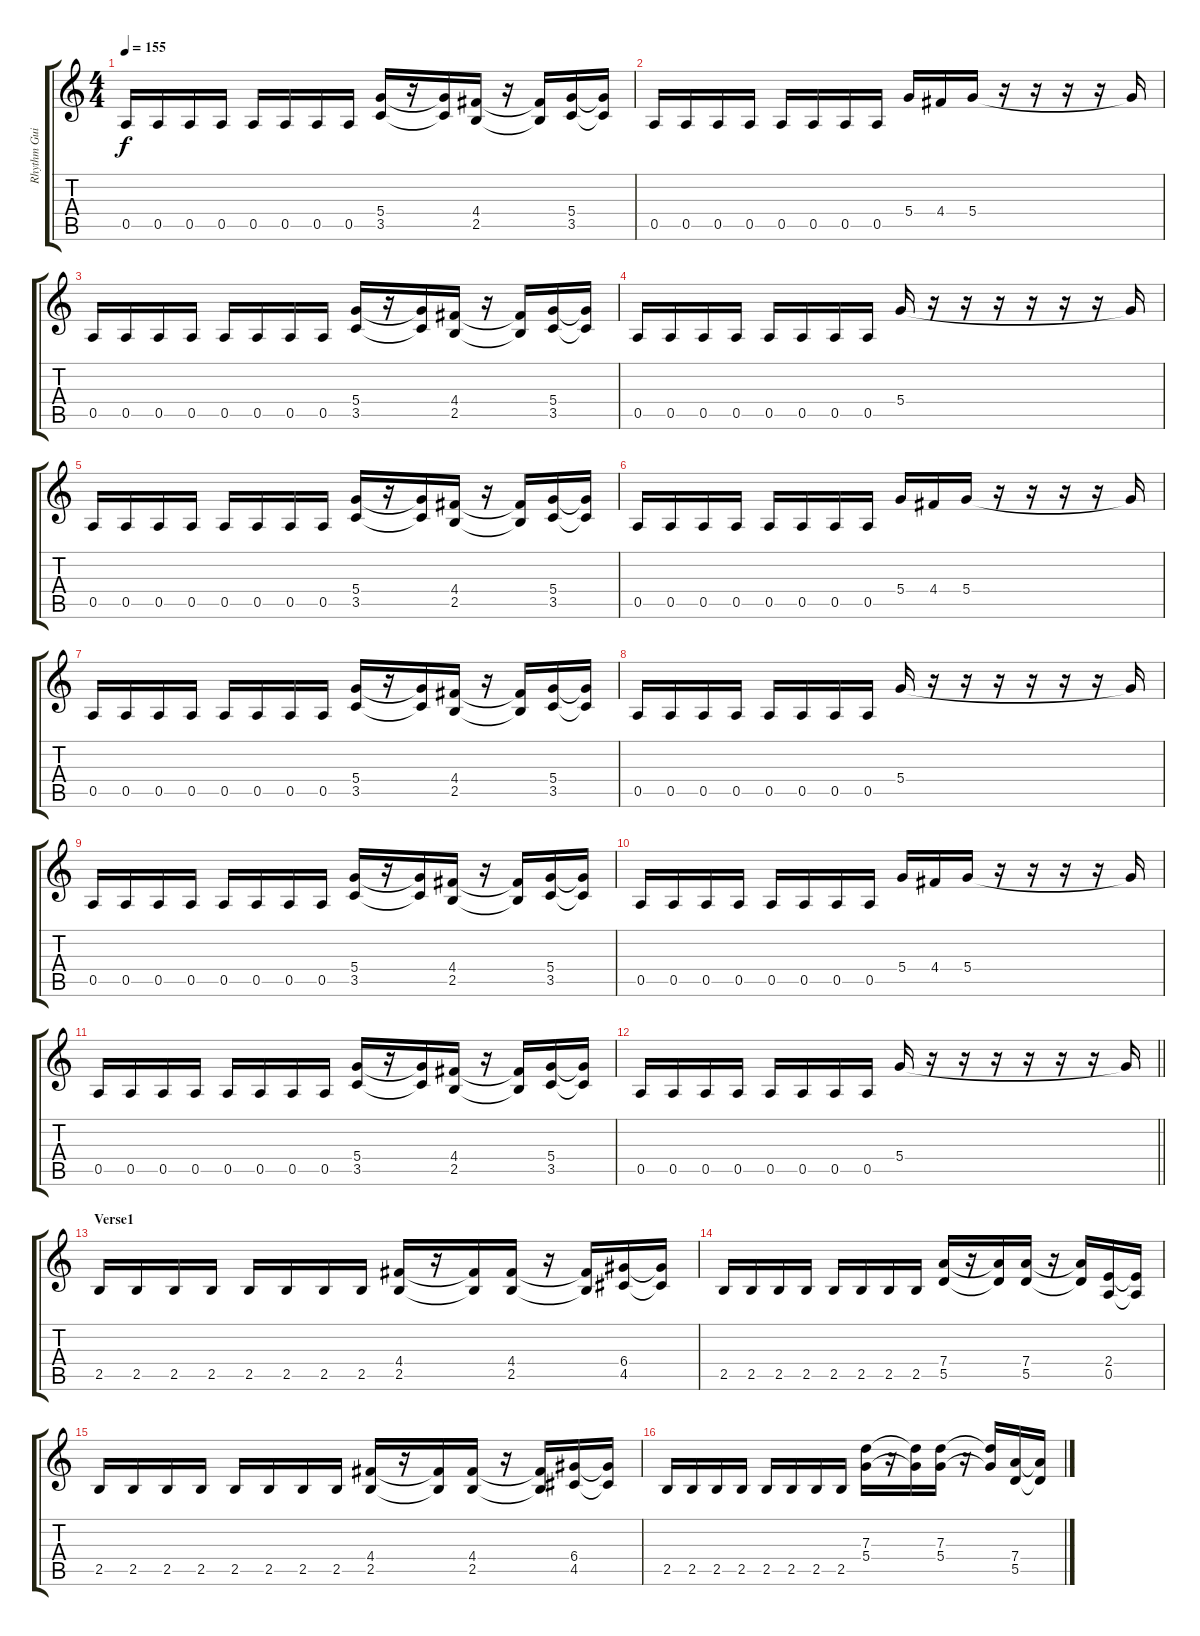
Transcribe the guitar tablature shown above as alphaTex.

\track ("Rhythm Guitar" "Rhythm Gui") {instrument distortionguitar}
\staff {score tabs}
\tuning (E4 B3 G3 D3 A2 E2) {hide}
\ts (4 4)
\tempo 155
\clef g2
\ks c
0.5.16{dy f instrument distortionguitar} 0.5.16 0.5.16 0.5.16 0.5.16 0.5.16 0.5.16 0.5.16 (5.4 3.5).16 r.16 (5.4{t} 3.5{t}).16 (4.4 2.5).16 r.16 (4.4{t} 2.5{t}).16 (5.4 3.5).16 (5.4{t} 3.5{t}).16 |
0.5.16 0.5.16 0.5.16 0.5.16 0.5.16 0.5.16 0.5.16 0.5.16 5.4.16 4.4.16 5.4.16 r.16 r.16 r.16 r.16 5.4{t}.16 |
0.5.16 0.5.16 0.5.16 0.5.16 0.5.16 0.5.16 0.5.16 0.5.16 (5.4 3.5).16 r.16 (5.4{t} 3.5{t}).16 (4.4 2.5).16 r.16 (4.4{t} 2.5{t}).16 (5.4 3.5).16 (5.4{t} 3.5{t}).16 |
0.5.16 0.5.16 0.5.16 0.5.16 0.5.16 0.5.16 0.5.16 0.5.16 5.4.16 r.16 r.16 r.16 r.16 r.16 r.16 5.4{t}.16 |
0.5.16 0.5.16 0.5.16 0.5.16 0.5.16 0.5.16 0.5.16 0.5.16 (5.4 3.5).16 r.16 (5.4{t} 3.5{t}).16 (4.4 2.5).16 r.16 (4.4{t} 2.5{t}).16 (5.4 3.5).16 (5.4{t} 3.5{t}).16 |
0.5.16 0.5.16 0.5.16 0.5.16 0.5.16 0.5.16 0.5.16 0.5.16 5.4.16 4.4.16 5.4.16 r.16 r.16 r.16 r.16 5.4{t}.16 |
0.5.16 0.5.16 0.5.16 0.5.16 0.5.16 0.5.16 0.5.16 0.5.16 (5.4 3.5).16 r.16 (5.4{t} 3.5{t}).16 (4.4 2.5).16 r.16 (4.4{t} 2.5{t}).16 (5.4 3.5).16 (5.4{t} 3.5{t}).16 |
0.5.16 0.5.16 0.5.16 0.5.16 0.5.16 0.5.16 0.5.16 0.5.16 5.4.16 r.16 r.16 r.16 r.16 r.16 r.16 5.4{t}.16 |
0.5.16 0.5.16 0.5.16 0.5.16 0.5.16 0.5.16 0.5.16 0.5.16 (5.4 3.5).16 r.16 (5.4{t} 3.5{t}).16 (4.4 2.5).16 r.16 (4.4{t} 2.5{t}).16 (5.4 3.5).16 (5.4{t} 3.5{t}).16 |
0.5.16 0.5.16 0.5.16 0.5.16 0.5.16 0.5.16 0.5.16 0.5.16 5.4.16 4.4.16 5.4.16 r.16 r.16 r.16 r.16 5.4{t}.16 |
0.5.16 0.5.16 0.5.16 0.5.16 0.5.16 0.5.16 0.5.16 0.5.16 (5.4 3.5).16 r.16 (5.4{t} 3.5{t}).16 (4.4 2.5).16 r.16 (4.4{t} 2.5{t}).16 (5.4 3.5).16 (5.4{t} 3.5{t}).16 |
\barLineRight lightlight
0.5.16 0.5.16 0.5.16 0.5.16 0.5.16 0.5.16 0.5.16 0.5.16 5.4.16 r.16 r.16 r.16 r.16 r.16 r.16 5.4{t}.16 |
\section ("" "Verse1")
2.5.16 2.5.16 2.5.16 2.5.16 2.5.16 2.5.16 2.5.16 2.5.16 (4.4 2.5).16 r.16 (4.4{t} 2.5{t}).16 (4.4 2.5).16 r.16 (4.4{t} 2.5{t}).16 (6.4 4.5).16 (6.4{t} 4.5{t}).16 |
2.5.16 2.5.16 2.5.16 2.5.16 2.5.16 2.5.16 2.5.16 2.5.16 (7.4 5.5).16 r.16 (7.4{t} 5.5{t}).16 (7.4 5.5).16 r.16 (7.4{t} 5.5{t}).16 (2.4 0.5).16 (2.4{t} 0.5{t}).16 |
2.5.16 2.5.16 2.5.16 2.5.16 2.5.16 2.5.16 2.5.16 2.5.16 (4.4 2.5).16 r.16 (4.4{t} 2.5{t}).16 (4.4 2.5).16 r.16 (4.4{t} 2.5{t}).16 (6.4 4.5).16 (6.4{t} 4.5{t}).16 |
2.5.16 2.5.16 2.5.16 2.5.16 2.5.16 2.5.16 2.5.16 2.5.16 (7.3 5.4).16 r.16 (7.3{t} 5.4{t}).16 (7.3 5.4).16 r.16 (7.3{t} 5.4{t}).16 (7.4 5.5).16 (7.4{t} 5.5{t}).16
